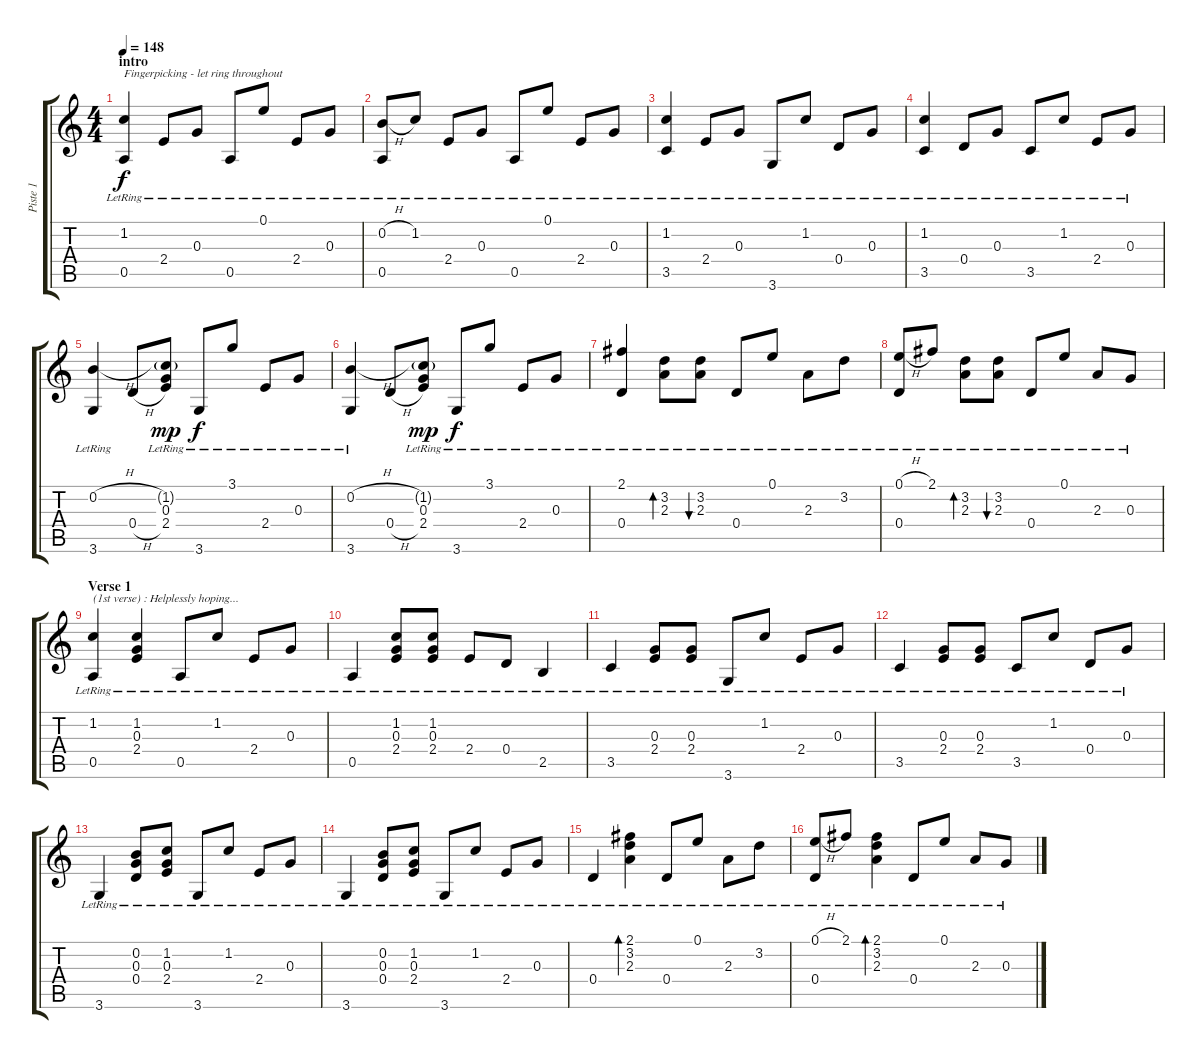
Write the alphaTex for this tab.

\track ("Piste 1" "Piste 1") {instrument acousticguitarsteel}
\staff {score tabs}
\tuning (E4 B3 G3 D3 A2 E2) {hide}
\ts (4 4)
\section ("" "intro")
\tempo 148
\clef g2
\ks c
(1.2{lr} 0.5{lr}).4{txt "Fingerpicking - let ring throughout" dy f instrument acousticguitarsteel} 2.4{lr}.8 0.3{lr}.8 0.5{lr}.8 0.1{lr}.8 2.4{lr}.8 0.3{lr}.8 |
(0.2{h} 0.5{lr}).8 1.2{lr}.8 2.4{lr}.8 0.3{lr}.8 0.5{lr}.8 0.1{lr}.8 2.4{lr}.8 0.3{lr}.8 |
(1.2{lr} 3.5{lr}).4 2.4{lr}.8 0.3{lr}.8 3.6{lr}.8 1.2{lr}.8 0.4{lr}.8 0.3{lr}.8 |
(1.2{lr} 3.5{lr}).4 0.4{lr}.8 0.3{lr}.8 3.5{lr}.8 1.2{lr}.8 2.4{lr}.8 0.3{lr}.8 |
(0.2{h} 3.6{lr}).4 0.4{h}.8 (1.2{g lr} 0.3{lr} 2.4{lr}).8{dy mp} 3.6{lr}.8{dy f} 3.1{lr}.8 2.4{lr}.8 0.3{lr}.8 |
(0.2{h} 3.6{lr}).4 0.4{h}.8 (1.2{g lr} 0.3{lr} 2.4{lr}).8{dy mp} 3.6{lr}.8{dy f} 3.1{lr}.8 2.4{lr}.8 0.3{lr}.8 |
(2.1{lr} 0.4{lr}).4 (3.2{lr} 2.3{lr}).8{bd 120} (3.2{lr} 2.3{lr}).8{bu 120} 0.4{lr}.8 0.1{lr}.8 2.3{lr}.8 3.2{lr}.8 |
(0.1{h} 0.4{lr}).8 2.1{lr}.8 (3.2{lr} 2.3{lr}).8{bd 120} (3.2{lr} 2.3{lr}).8{bu 120} 0.4{lr}.8 0.1{lr}.8 2.3{lr}.8 0.3{lr}.8 |
\section ("" "Verse 1")
(1.2{lr} 0.5{lr}).4{txt "(1st verse) : Helplessly hoping..."} (1.2{lr} 0.3{lr} 2.4{lr}).4 0.5{lr}.8 1.2{lr}.8 2.4{lr}.8 0.3{lr}.8 |
0.5{lr}.4 (1.2{lr} 0.3{lr} 2.4{lr}).8 (1.2{lr} 0.3{lr} 2.4{lr}).8 2.4{lr}.8 0.4{lr}.8 2.5{lr}.4 |
3.5{lr}.4 (0.3{lr} 2.4{lr}).8 (0.3{lr} 2.4{lr}).8 3.6{lr}.8 1.2{lr}.8 2.4{lr}.8 0.3{lr}.8 |
3.5{lr}.4 (0.3{lr} 2.4{lr}).8 (0.3{lr} 2.4{lr}).8 3.5{lr}.8 1.2{lr}.8 0.4{lr}.8 0.3{lr}.8 |
3.6{lr}.4 (0.2{lr} 0.3{lr} 0.4{lr}).8 (1.2{lr} 0.3{lr} 2.4{lr}).8 3.6{lr}.8 1.2{lr}.8 2.4{lr}.8 0.3{lr}.8 |
3.6{lr}.4 (0.2{lr} 0.3{lr} 0.4{lr}).8 (1.2{lr} 0.3{lr} 2.4{lr}).8 3.6{lr}.8 1.2{lr}.8 2.4{lr}.8 0.3{lr}.8 |
0.4{lr}.4 (2.1{lr} 3.2{lr} 2.3{lr}).4{bd 120} 0.4{lr}.8 0.1{lr}.8 2.3{lr}.8 3.2{lr}.8 |
(0.1{h} 0.4{lr}).8 2.1{lr}.8 (2.1{lr} 3.2{lr} 2.3{lr}).4{bd 120} 0.4{lr}.8 0.1{lr}.8 2.3{lr}.8 0.3{lr}.8
